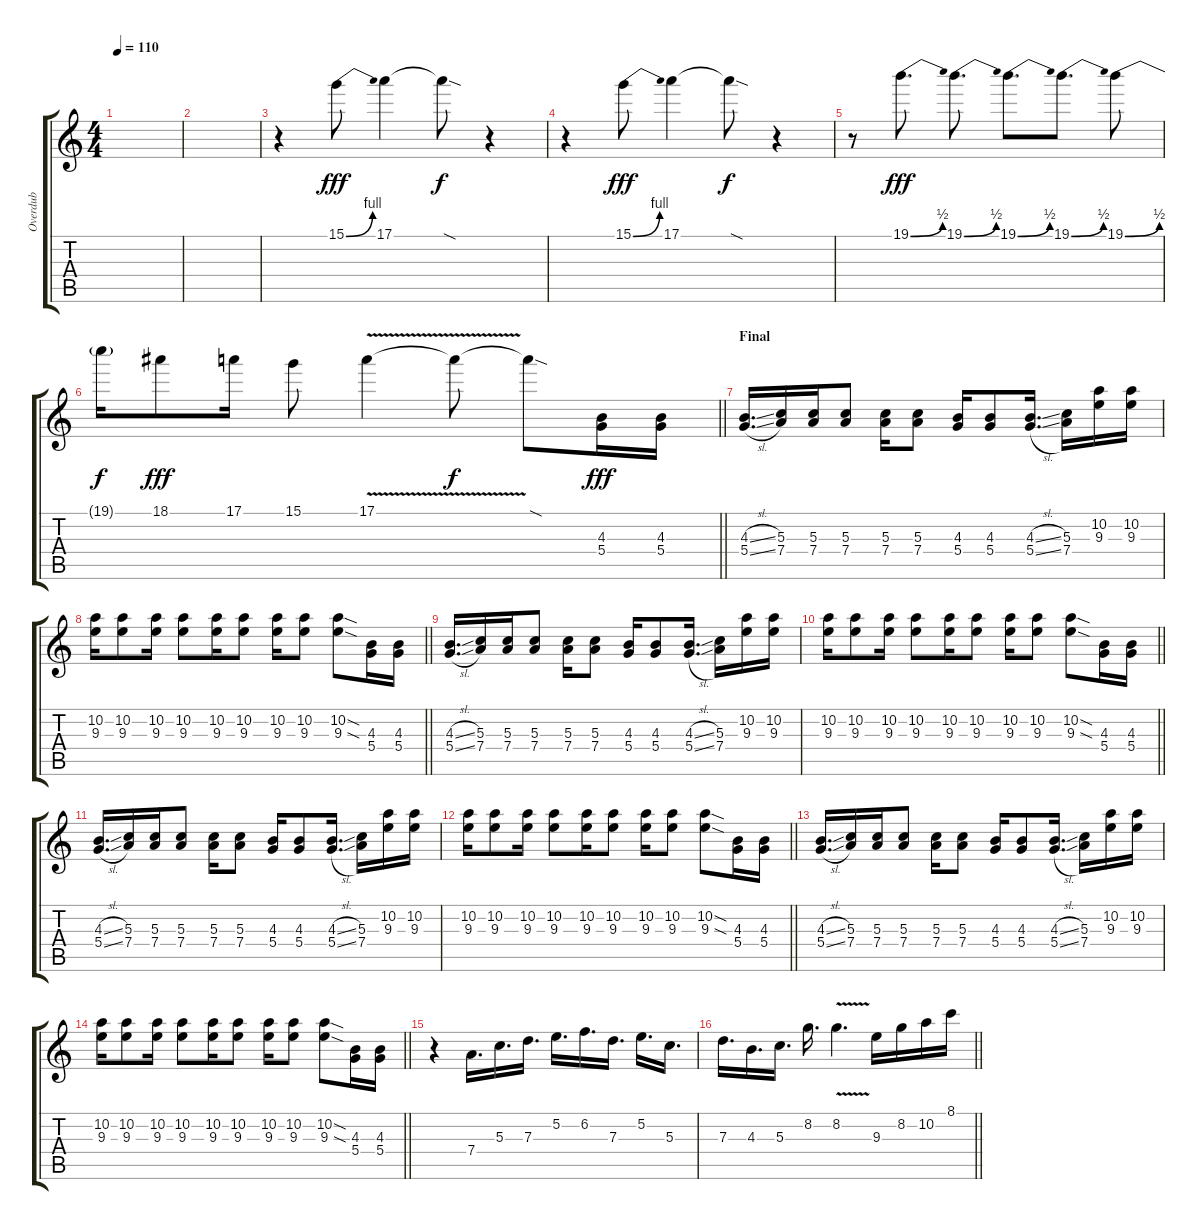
\track ("Overdub" "Overdub") {instrument overdrivenguitar}
\staff {score tabs}
\tuning (E4 B3 G3 D3 A2 E2) {hide}
\ts (4 4)
\tempo 110
\clef g2
\ks c
|
|
r.4 15.1{be (bend 0 0 60 4)}.8{dy fff} 17.1.4 17.1{sod t}.8{dy f} r.4 |
r.4 15.1{be (bend 0 0 60 4)}.8{dy fff} 17.1.4 17.1{sod t}.8{dy f} r.4 |
r.8 19.1{be (bend 0 0 60 2)}.8{d dy fff} 19.1{be (bend 0 0 60 2)}.8{d} 19.1{be (bend 0 0 60 2)}.8{d} 19.1{be (bend 0 0 60 2)}.8{d} 19.1{be (bend 0 0 60 2)}.8 |
\barLineRight lightlight
19.1{t}.16{dy f} 18.1.8{dy fff} 17.1.16 15.1.8 17.1{v}.4 17.1{t}.8{dy f} 17.1{sod t}.8 (4.3 5.4).16{dy fff volume 10} (4.3 5.4).16 |
\section ("" "Final")
(4.3{sl} 5.4{sl}).16{d} (5.3 7.4).16 (5.3 7.4).16 (5.3 7.4).8 (5.3 7.4).16 (5.3 7.4).8 (4.3 5.4).16 (4.3 5.4).8 (4.3{sl} 5.4{sl}).16{d} (5.3 7.4).16 (10.2 9.3).16 (10.2 9.3).16 |
\barLineRight lightlight
(10.2 9.3).16 (10.2 9.3).8 (10.2 9.3).16 (10.2 9.3).8 (10.2 9.3).16 (10.2 9.3).8 (10.2 9.3).16 (10.2 9.3).8 (10.2{sod} 9.3{sod}).8 (4.3 5.4).16 (4.3 5.4).16 |
(4.3{sl} 5.4{sl}).16{d} (5.3 7.4).16 (5.3 7.4).16 (5.3 7.4).8 (5.3 7.4).16 (5.3 7.4).8 (4.3 5.4).16 (4.3 5.4).8 (4.3{sl} 5.4{sl}).16{d} (5.3 7.4).16 (10.2 9.3).16 (10.2 9.3).16 |
\barLineRight lightlight
(10.2 9.3).16 (10.2 9.3).8 (10.2 9.3).16 (10.2 9.3).8 (10.2 9.3).16 (10.2 9.3).8 (10.2 9.3).16 (10.2 9.3).8 (10.2{sod} 9.3{sod}).8 (4.3 5.4).16 (4.3 5.4).16 |
(4.3{sl} 5.4{sl}).16{d} (5.3 7.4).16 (5.3 7.4).16 (5.3 7.4).8 (5.3 7.4).16 (5.3 7.4).8 (4.3 5.4).16 (4.3 5.4).8 (4.3{sl} 5.4{sl}).16{d} (5.3 7.4).16 (10.2 9.3).16 (10.2 9.3).16 |
\barLineRight lightlight
(10.2 9.3).16 (10.2 9.3).8 (10.2 9.3).16 (10.2 9.3).8 (10.2 9.3).16 (10.2 9.3).8 (10.2 9.3).16 (10.2 9.3).8 (10.2{sod} 9.3{sod}).8 (4.3 5.4).16 (4.3 5.4).16 |
(4.3{sl} 5.4{sl}).16{d} (5.3 7.4).16 (5.3 7.4).16 (5.3 7.4).8 (5.3 7.4).16 (5.3 7.4).8 (4.3 5.4).16 (4.3 5.4).8 (4.3{sl} 5.4{sl}).16{d} (5.3 7.4).16 (10.2 9.3).16 (10.2 9.3).16 |
\barLineRight lightlight
(10.2 9.3).16 (10.2 9.3).8 (10.2 9.3).16 (10.2 9.3).8 (10.2 9.3).16 (10.2 9.3).8 (10.2 9.3).16 (10.2 9.3).8 (10.2{sod} 9.3{sod}).8 (4.3 5.4).16 (4.3 5.4).16 |
r.4{volume 14} 7.4.16{d} 5.3.16{d} 7.3.16{d} 5.2.16{d} 6.2.16{d} 7.3.16{d} 5.2.16{d} 5.3.16{d} |
\barLineRight lightlight
7.3.16{d} 4.3.16{d} 5.3.16{d} 8.2.16{d} 8.2{v}.4{d} 9.3.16 8.2.16 10.2.16 8.1.16
